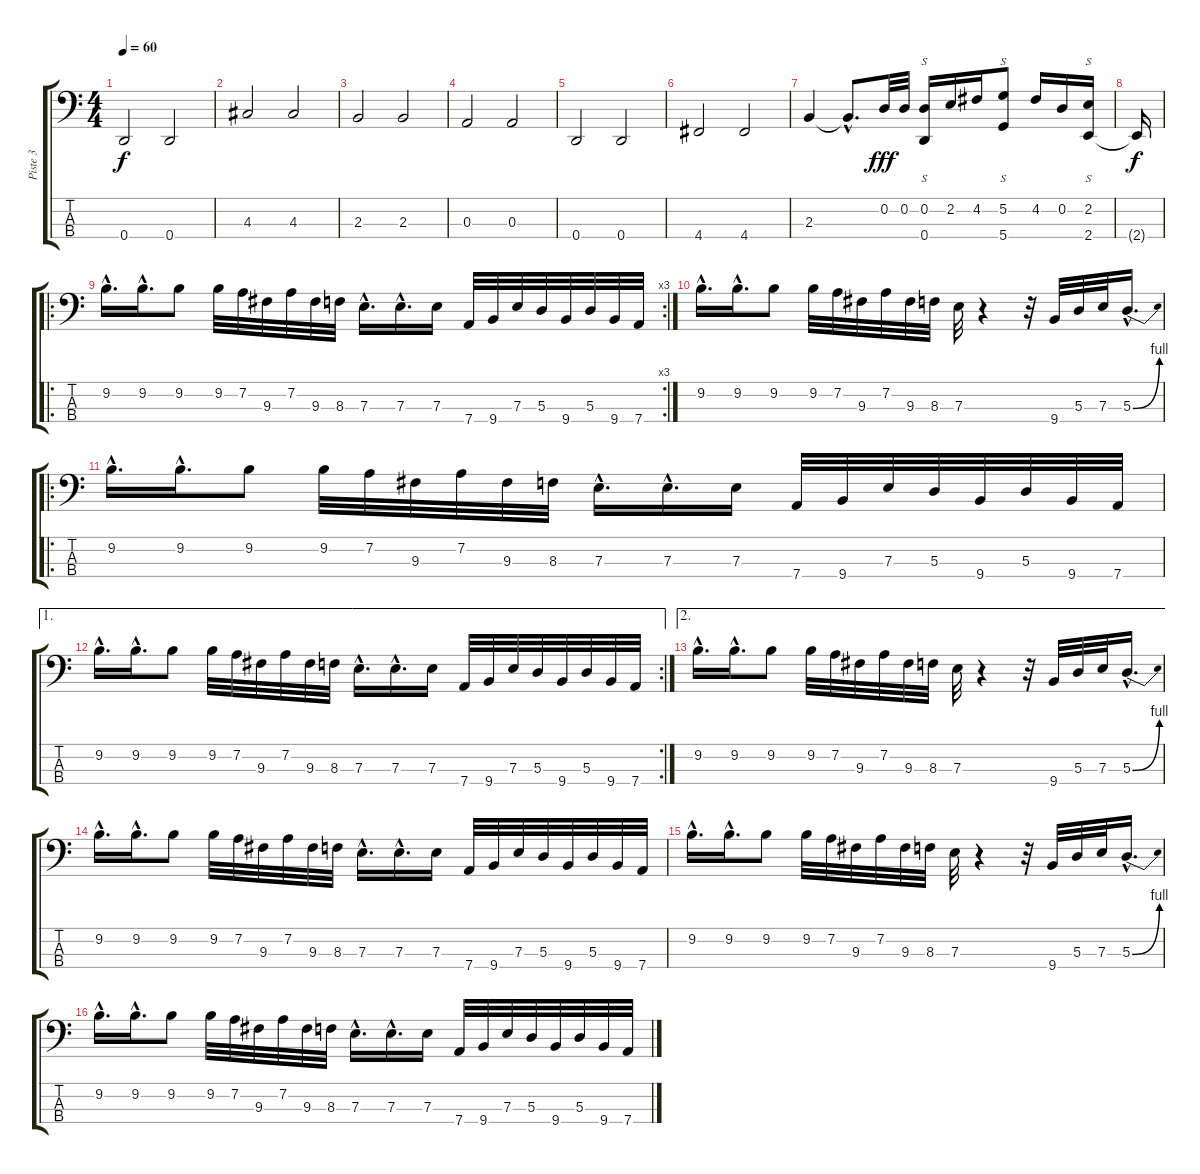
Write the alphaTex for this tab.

\track ("Piste 3" "Piste 3") {instrument electricbassfinger}
\staff {score tabs}
\tuning (G2 D2 A1 D1) {hide}
\ts (4 4)
\tempo 60
\clef f4
\ks c
0.4.2{dy f instrument electricbassfinger} 0.4.2 |
4.3.2 4.3.2 |
2.3.2 2.3.2 |
0.3.2 0.3.2 |
0.4.2 0.4.2 |
4.4.2 4.4.2 |
2.3.4{instrument slapbass2} 2.3{hac t}.8{d} 0.2.32{dy fff} 0.2.32 (0.2 0.4).16{s} 2.2.16 4.2.16 (5.2 5.4).8{s} 4.2.16 0.2.16 (2.2 2.4).16{s} |
2.4{t}.16{dy f} |
\ro
\rc 3
9.2{hac}.16{d} 9.2{hac}.16{d} 9.2.8 9.2.32 7.2.32 9.3.32 7.2.32 9.3.32 8.3.32 7.3{hac}.16{d} 7.3{hac}.16{d} 7.3.16 7.4.32 9.4.32 7.3.32 5.3.32 9.4.32 5.3.32 9.4.32 7.4.32 |
9.2{hac}.16{d} 9.2{hac}.16{d} 9.2.8 9.2.32 7.2.32 9.3.32 7.2.32 9.3.32 8.3.32 7.3.32 r.4 r.32 9.4.32 5.3.32 7.3.32 5.3{be (bend 0 0 60 4) hac}.16{d} |
\ro
9.2{hac}.16{d} 9.2{hac}.16{d} 9.2.8 9.2.32 7.2.32 9.3.32 7.2.32 9.3.32 8.3.32 7.3{hac}.16{d} 7.3{hac}.16{d} 7.3.16 7.4.32 9.4.32 7.3.32 5.3.32 9.4.32 5.3.32 9.4.32 7.4.32 |
\ae 1
\rc 2
9.2{hac}.16{d} 9.2{hac}.16{d} 9.2.8 9.2.32 7.2.32 9.3.32 7.2.32 9.3.32 8.3.32 7.3{hac}.16{d} 7.3{hac}.16{d} 7.3.16 7.4.32 9.4.32 7.3.32 5.3.32 9.4.32 5.3.32 9.4.32 7.4.32 |
\ae 2
9.2{hac}.16{d} 9.2{hac}.16{d} 9.2.8 9.2.32 7.2.32 9.3.32 7.2.32 9.3.32 8.3.32 7.3.32 r.4 r.32 9.4.32 5.3.32 7.3.32 5.3{be (bend 0 0 60 4) hac}.16{d} |
9.2{hac}.16{d} 9.2{hac}.16{d} 9.2.8 9.2.32 7.2.32 9.3.32 7.2.32 9.3.32 8.3.32 7.3{hac}.16{d} 7.3{hac}.16{d} 7.3.16 7.4.32 9.4.32 7.3.32 5.3.32 9.4.32 5.3.32 9.4.32 7.4.32 |
9.2{hac}.16{d} 9.2{hac}.16{d} 9.2.8 9.2.32 7.2.32 9.3.32 7.2.32 9.3.32 8.3.32 7.3.32 r.4 r.32 9.4.32 5.3.32 7.3.32 5.3{be (bend 0 0 60 4) hac}.16{d} |
9.2{hac}.16{d} 9.2{hac}.16{d} 9.2.8 9.2.32 7.2.32 9.3.32 7.2.32 9.3.32 8.3.32 7.3{hac}.16{d} 7.3{hac}.16{d} 7.3.16 7.4.32 9.4.32 7.3.32 5.3.32 9.4.32 5.3.32 9.4.32 7.4.32
